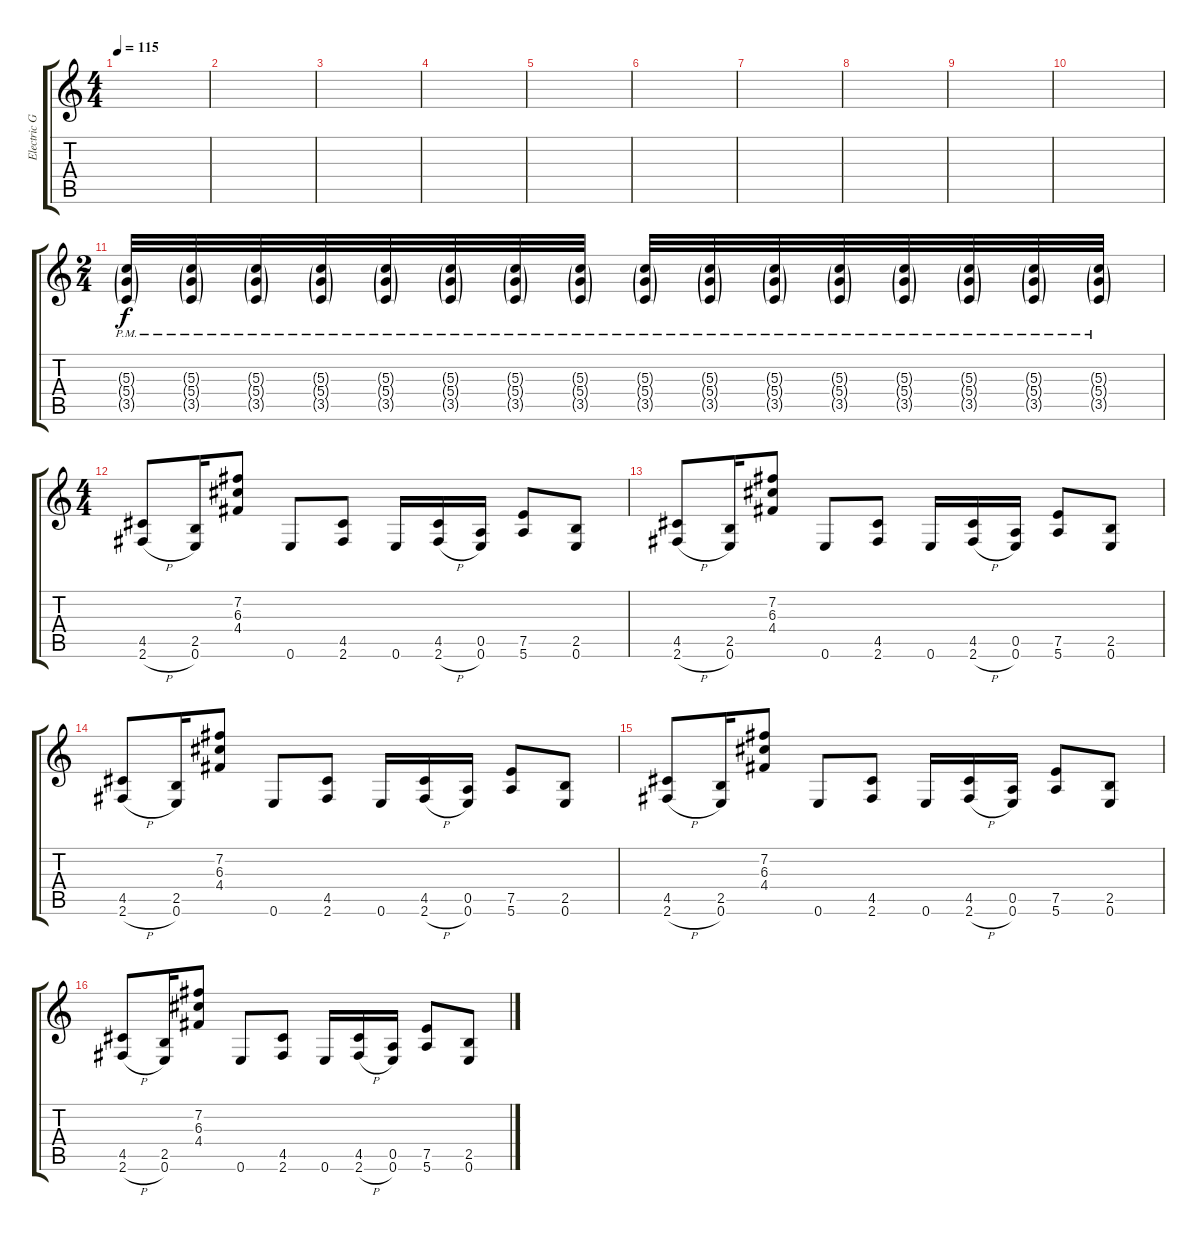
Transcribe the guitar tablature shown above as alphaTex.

\track ("Electric Guitar" "Electric G") {instrument distortionguitar}
\staff {score tabs}
\tuning (E4 B3 G3 D3 A2 E2) {hide}
\ts (4 4)
\tempo 115
\clef g2
\ks c
|
|
|
|
|
|
|
|
|
|
\ts (2 4)
(5.3{g pm} 5.4{g pm} 3.5{g pm}).32 (5.3{g pm} 5.4{g pm} 3.5{g pm}).32 (5.3{g pm} 5.4{g pm} 3.5{g pm}).32 (5.3{g pm} 5.4{g pm} 3.5{g pm}).32 (5.3{g pm} 5.4{g pm} 3.5{g pm}).32 (5.3{g pm} 5.4{g pm} 3.5{g pm}).32 (5.3{g pm} 5.4{g pm} 3.5{g pm}).32 (5.3{g pm} 5.4{g pm} 3.5{g pm}).32 (5.3{g pm} 5.4{g pm} 3.5{g pm}).32 (5.3{g pm} 5.4{g pm} 3.5{g pm}).32 (5.3{g pm} 5.4{g pm} 3.5{g pm}).32 (5.3{g pm} 5.4{g pm} 3.5{g pm}).32 (5.3{g pm} 5.4{g pm} 3.5{g pm}).32 (5.3{g pm} 5.4{g pm} 3.5{g pm}).32 (5.3{g pm} 5.4{g pm} 3.5{g pm}).32 (5.3{g pm} 5.4{g pm} 3.5{g pm}).32 |
\ts (4 4)
(4.5 2.6{h}).8 (2.5 0.6).16 (7.2 6.3 4.4).8 0.6.8 (4.5 2.6).8 0.6.16 (4.5 2.6{h}).16 (0.5 0.6).16 (7.5 5.6).8 (2.5 0.6).8 |
(4.5 2.6{h}).8 (2.5 0.6).16 (7.2 6.3 4.4).8 0.6.8 (4.5 2.6).8 0.6.16 (4.5 2.6{h}).16 (0.5 0.6).16 (7.5 5.6).8 (2.5 0.6).8 |
(4.5 2.6{h}).8 (2.5 0.6).16 (7.2 6.3 4.4).8 0.6.8 (4.5 2.6).8 0.6.16 (4.5 2.6{h}).16 (0.5 0.6).16 (7.5 5.6).8 (2.5 0.6).8 |
(4.5 2.6{h}).8 (2.5 0.6).16 (7.2 6.3 4.4).8 0.6.8 (4.5 2.6).8 0.6.16 (4.5 2.6{h}).16 (0.5 0.6).16 (7.5 5.6).8 (2.5 0.6).8 |
(4.5 2.6{h}).8 (2.5 0.6).16 (7.2 6.3 4.4).8 0.6.8 (4.5 2.6).8 0.6.16 (4.5 2.6{h}).16 (0.5 0.6).16 (7.5 5.6).8 (2.5 0.6).8
